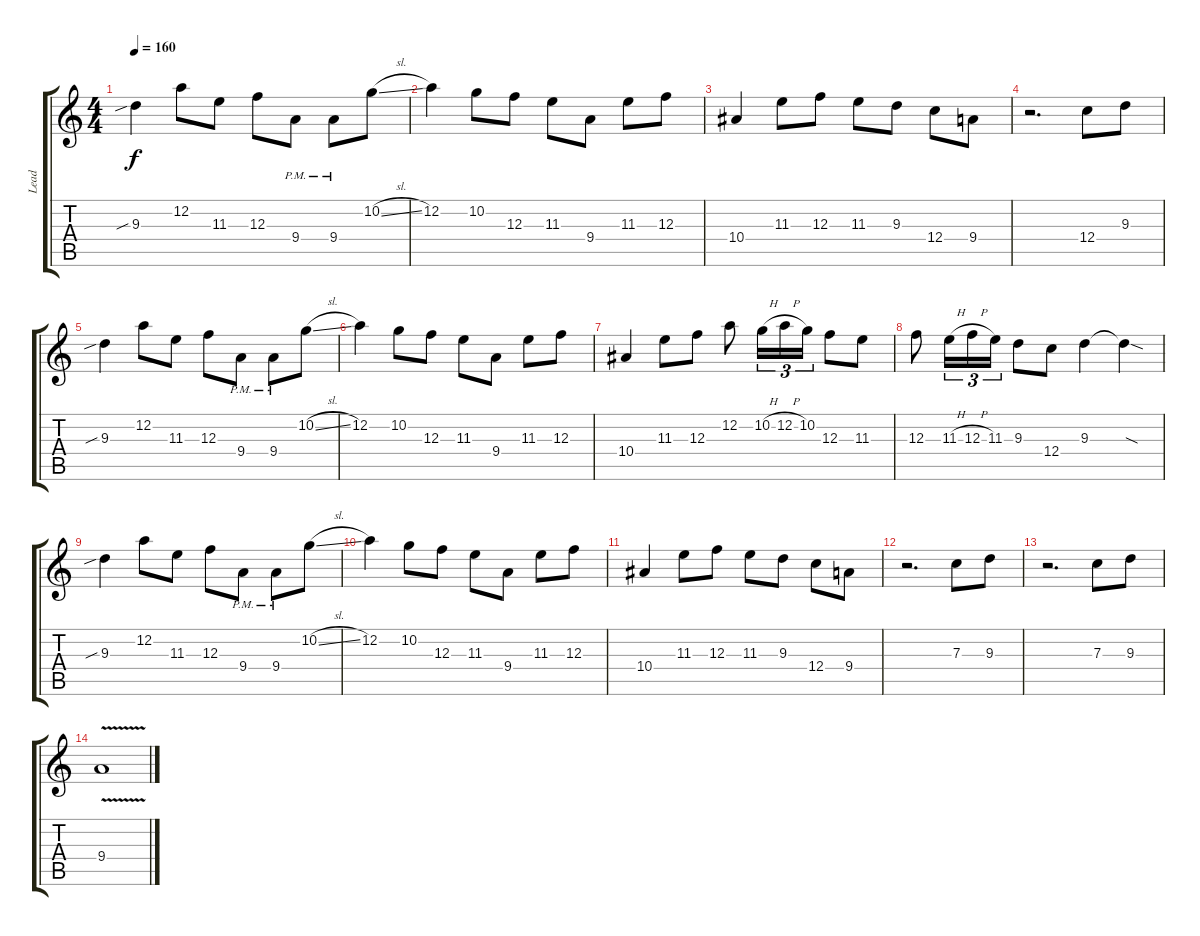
\track ("Lead" "Lead") {instrument overdrivenguitar}
\staff {score tabs}
\tuning (D4 A3 F3 C3 G2 D2) {hide}
\ts (4 4)
\tempo 160
\clef g2
\ks c
9.3{sib}.4{dy f} 12.2.8 11.3.8 12.3.8 9.4{pm}.8 9.4{pm}.8 10.2{sl}.8 |
12.2.4 10.2.8 12.3.8 11.3.8 9.4.8 11.3.8 12.3.8 |
10.4.4 11.3.8 12.3.8 11.3.8 9.3.8 12.4.8 9.4.8 |
r.2{d} 12.4.8 9.3.8 |
9.3{sib}.4 12.2.8 11.3.8 12.3.8 9.4{pm}.8 9.4{pm}.8 10.2{sl}.8 |
12.2.4 10.2.8 12.3.8 11.3.8 9.4.8 11.3.8 12.3.8 |
10.4.4 11.3.8 12.3.8 12.2.8 10.2{h}.16{tu (3 2)} 12.2{h}.16{tu (3 2)} 10.2.16{tu (3 2)} 12.3.8 11.3.8 |
12.3.8 11.3{h}.16{tu (3 2)} 12.3{h}.16{tu (3 2)} 11.3.16{tu (3 2)} 9.3.8 12.4.8 9.3.4 9.3{sod t}.4 |
9.3{sib}.4 12.2.8 11.3.8 12.3.8 9.4{pm}.8 9.4{pm}.8 10.2{sl}.8 |
12.2.4 10.2.8 12.3.8 11.3.8 9.4.8 11.3.8 12.3.8 |
10.4.4 11.3.8 12.3.8 11.3.8 9.3.8 12.4.8 9.4.8 |
r.2{d} 7.3.8 9.3.8 |
r.2{d} 7.3.8 9.3.8 |
9.4{v}.1
